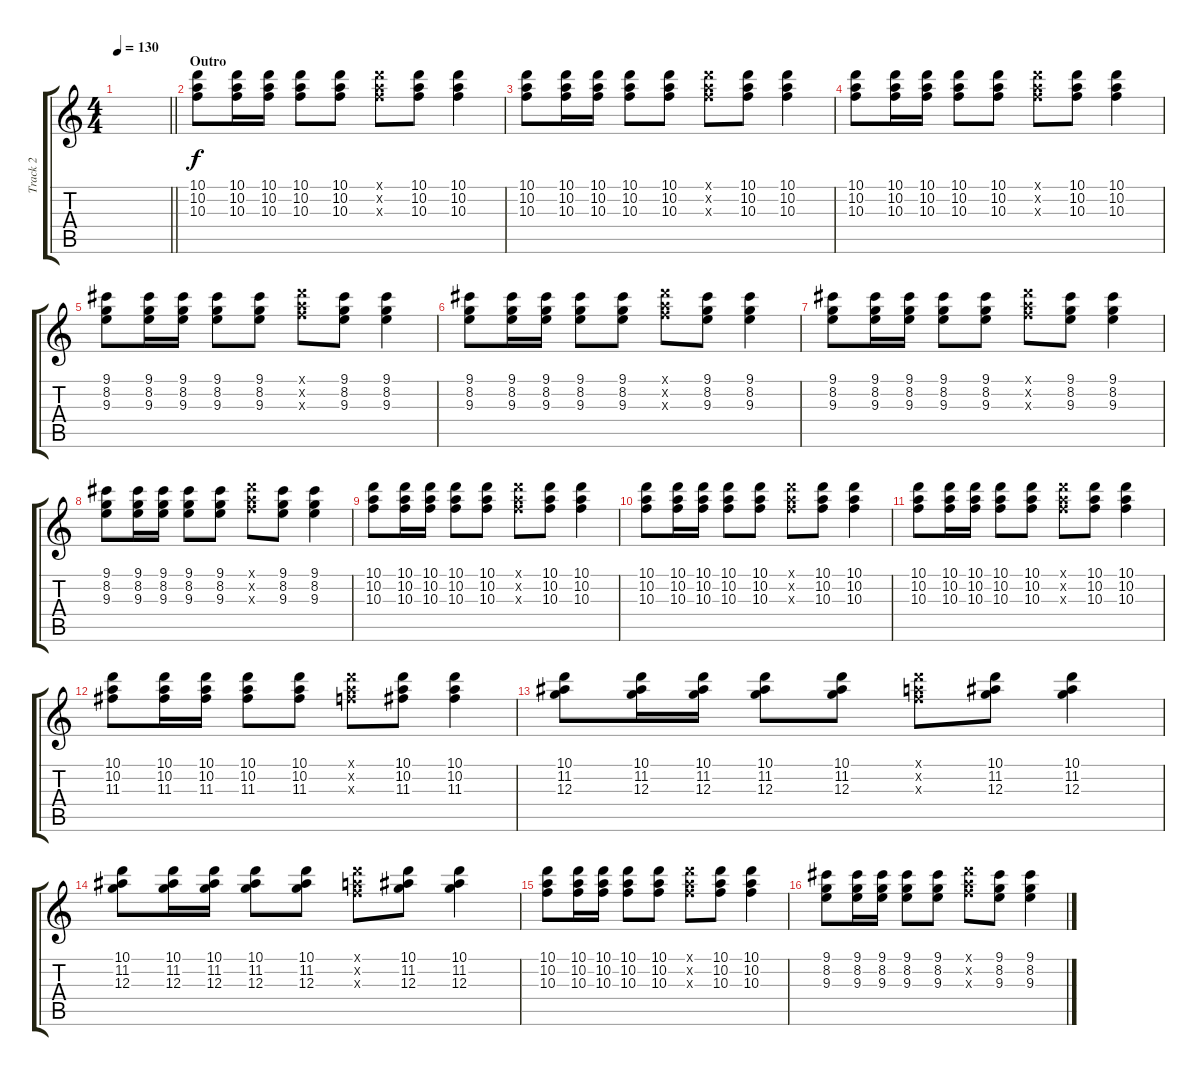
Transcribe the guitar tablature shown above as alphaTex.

\track ("Track 2" "Track 2") {instrument acousticguitarsteel}
\staff {score tabs}
\tuning (E4 B3 G3 D3 A2 E2) {hide}
\ts (4 4)
\tempo 130
\clef g2
\barLineRight lightlight
\ks c
|
\section ("" "Outro")
(10.1 10.2 10.3).8 (10.1 10.2 10.3).16 (10.1 10.2 10.3).16 (10.1 10.2 10.3).8 (10.1 10.2 10.3).8 (10.1{x} 10.2{x} 10.3{x}).8 (10.1 10.2 10.3).8 (10.1 10.2 10.3).4 |
(10.1 10.2 10.3).8 (10.1 10.2 10.3).16 (10.1 10.2 10.3).16 (10.1 10.2 10.3).8 (10.1 10.2 10.3).8 (10.1{x} 10.2{x} 10.3{x}).8 (10.1 10.2 10.3).8 (10.1 10.2 10.3).4 |
(10.1 10.2 10.3).8 (10.1 10.2 10.3).16 (10.1 10.2 10.3).16 (10.1 10.2 10.3).8 (10.1 10.2 10.3).8 (10.1{x} 10.2{x} 10.3{x}).8 (10.1 10.2 10.3).8 (10.1 10.2 10.3).4 |
(9.1 8.2 9.3).8 (9.1 8.2 9.3).16 (9.1 8.2 9.3).16 (9.1 8.2 9.3).8 (9.1 8.2 9.3).8 (10.1{x} 10.2{x} 10.3{x}).8 (9.1 8.2 9.3).8 (9.1 8.2 9.3).4 |
(9.1 8.2 9.3).8 (9.1 8.2 9.3).16 (9.1 8.2 9.3).16 (9.1 8.2 9.3).8 (9.1 8.2 9.3).8 (10.1{x} 10.2{x} 10.3{x}).8 (9.1 8.2 9.3).8 (9.1 8.2 9.3).4 |
(9.1 8.2 9.3).8 (9.1 8.2 9.3).16 (9.1 8.2 9.3).16 (9.1 8.2 9.3).8 (9.1 8.2 9.3).8 (10.1{x} 10.2{x} 10.3{x}).8 (9.1 8.2 9.3).8 (9.1 8.2 9.3).4 |
(9.1 8.2 9.3).8 (9.1 8.2 9.3).16 (9.1 8.2 9.3).16 (9.1 8.2 9.3).8 (9.1 8.2 9.3).8 (10.1{x} 10.2{x} 10.3{x}).8 (9.1 8.2 9.3).8 (9.1 8.2 9.3).4 |
(10.1 10.2 10.3).8 (10.1 10.2 10.3).16 (10.1 10.2 10.3).16 (10.1 10.2 10.3).8 (10.1 10.2 10.3).8 (10.1{x} 10.2{x} 10.3{x}).8 (10.1 10.2 10.3).8 (10.1 10.2 10.3).4 |
(10.1 10.2 10.3).8 (10.1 10.2 10.3).16 (10.1 10.2 10.3).16 (10.1 10.2 10.3).8 (10.1 10.2 10.3).8 (10.1{x} 10.2{x} 10.3{x}).8 (10.1 10.2 10.3).8 (10.1 10.2 10.3).4 |
(10.1 10.2 10.3).8 (10.1 10.2 10.3).16 (10.1 10.2 10.3).16 (10.1 10.2 10.3).8 (10.1 10.2 10.3).8 (10.1{x} 10.2{x} 10.3{x}).8 (10.1 10.2 10.3).8 (10.1 10.2 10.3).4 |
(10.1 10.2 11.3).8 (10.1 10.2 11.3).16 (10.1 10.2 11.3).16 (10.1 10.2 11.3).8 (10.1 10.2 11.3).8 (10.1{x} 10.2{x} 10.3{x}).8 (10.1 10.2 11.3).8 (10.1 10.2 11.3).4 |
(10.1 11.2 12.3).8 (10.1 11.2 12.3).16 (10.1 11.2 12.3).16 (10.1 11.2 12.3).8 (10.1 11.2 12.3).8 (10.1{x} 10.2{x} 10.3{x}).8 (10.1 11.2 12.3).8 (10.1 11.2 12.3).4 |
(10.1 11.2 12.3).8 (10.1 11.2 12.3).16 (10.1 11.2 12.3).16 (10.1 11.2 12.3).8 (10.1 11.2 12.3).8 (10.1{x} 10.2{x} 10.3{x}).8 (10.1 11.2 12.3).8 (10.1 11.2 12.3).4 |
(10.1 10.2 10.3).8 (10.1 10.2 10.3).16 (10.1 10.2 10.3).16 (10.1 10.2 10.3).8 (10.1 10.2 10.3).8 (10.1{x} 10.2{x} 10.3{x}).8 (10.1 10.2 10.3).8 (10.1 10.2 10.3).4 |
(9.1 8.2 9.3).8 (9.1 8.2 9.3).16 (9.1 8.2 9.3).16 (9.1 8.2 9.3).8 (9.1 8.2 9.3).8 (10.1{x} 10.2{x} 10.3{x}).8 (9.1 8.2 9.3).8 (9.1 8.2 9.3).4
